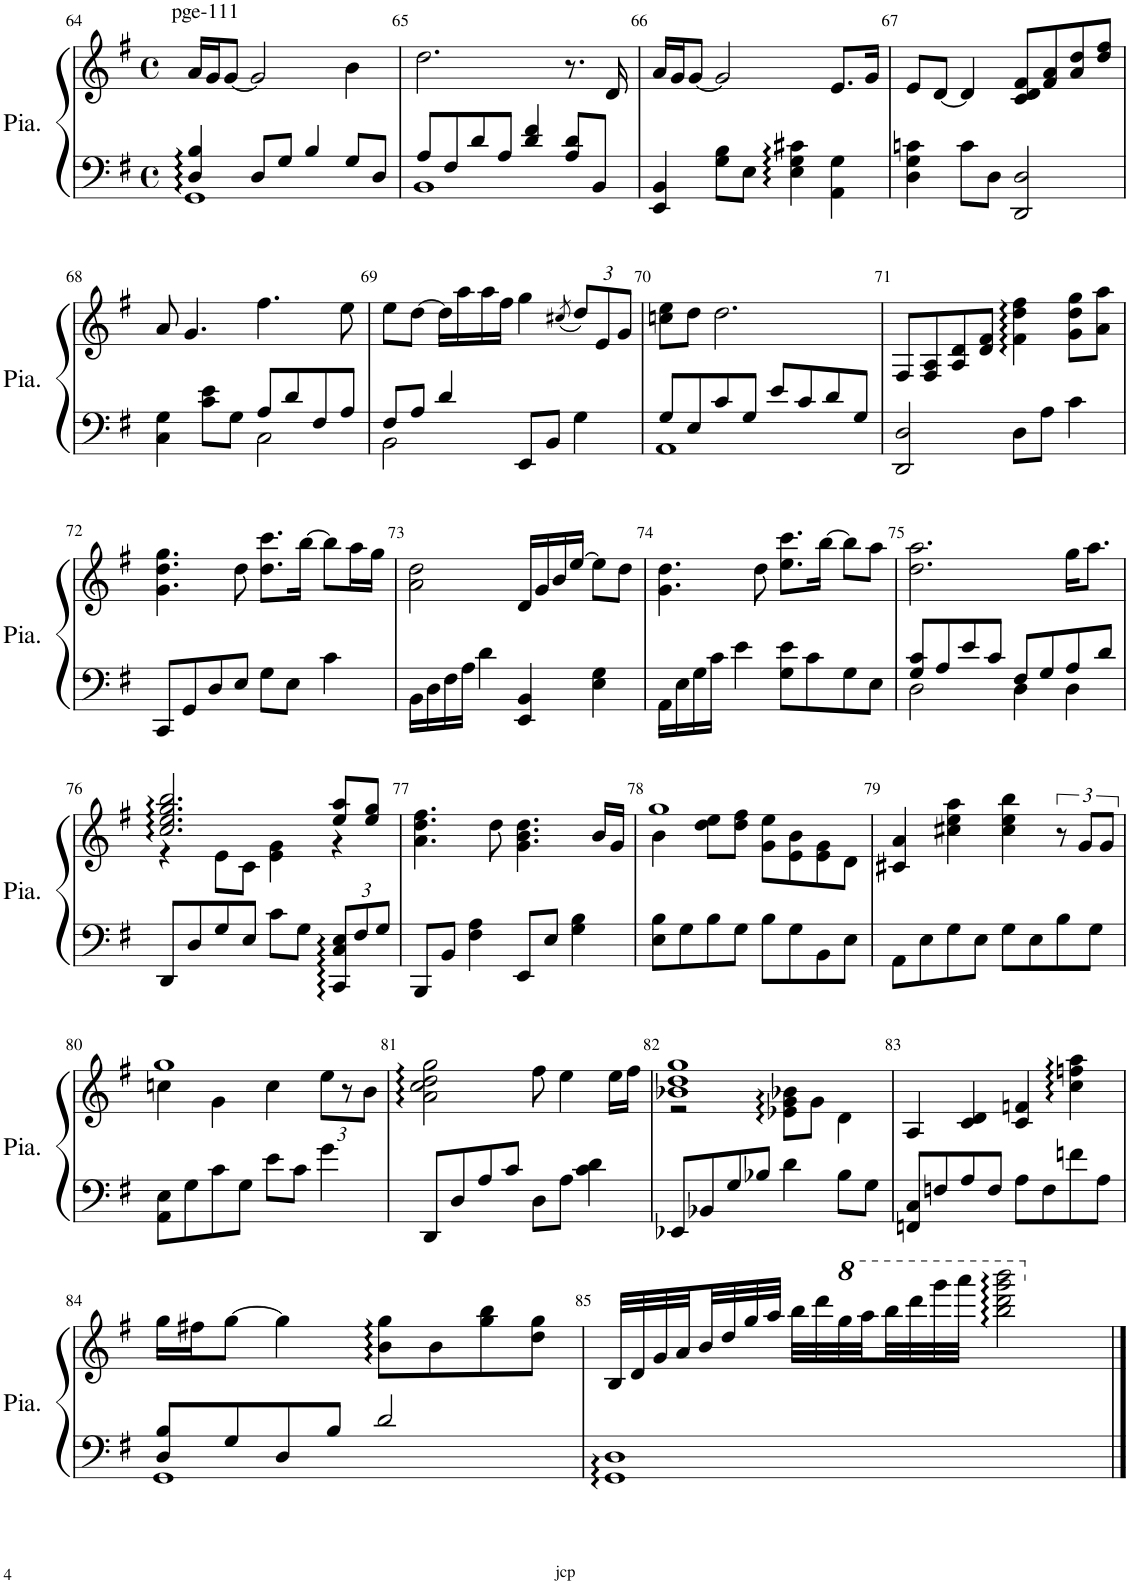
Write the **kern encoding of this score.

**kern	**kern
*part1	*part1
*staff2	*staff1
*I"Piano	*
*I'Pia.	*
!!LO:PB:g=z
*clefF4	*clefG2
*k[f#]	*k[f#]
*M4/4	*M4/4
*met(c)	*met(c)
=64	=64
*^	*
!	!	!LO:TX:a:t=pge-111
4D/ 4B/	1GG	16a/LL
.	.	16g/J
.	.	[8g/J
8D/L	.	2g/]
8G/J	.	.
4B/	.	.
8G/L	.	4b\
8D/J	.	.
=65	=65	=65
8A/L	1BB	2.dd\
8F#/	.	.
8d/	.	.
8A/J	.	.
4d/ 4f#/	.	.
8A/ 8d/L	.	8.r
8BB/J	.	.
.	.	16d/
*v	*v	*
=66	=66
4EE/ 4BB/	16a/LL
.	16g/J
.	[8g/J
8G\ 8B\L	2g/]
8E\J	.
4E\ 4G\ 4c#X\	.
4AA\ 4G\	8.e/L
.	16g/Jk
=67	=67
4D\ 4G\ 4cn\	8e/L
.	[8d/J
8c\L	4d/]
8D\J	.
2DD/ 2D/	8c/ 8d/ 8f#/L
.	8f#/ 8a/
.	8a/ 8dd/
.	8dd/ 8ff#/J
!!LO:LB:g=z
=68	=68
*^	*
4C\ 4G\	2ryy	8a/
.	.	4.g/
8c\ 8e\L	.	.
8G\J	.	.
8A/L	2C\	4.ff#\
8d/	.	.
8F#/	.	.
8A/J	.	8ee\
=69	=69	=69
8F#/L	2BB\	8ee\L
8A/J	.	[8dd\J
4d/	.	16dd\LL]
.	.	16aa\
.	.	16aa\
.	.	16ff#\JJ
8EE/L	2ryy	4gg\
8BB/J	.	.
.	.	(8qcc#X/
*	*	*Xbrackettup
4G\	.	12dd/L)
.	.	12e/
.	.	12g/J
=70	=70	=70
8G/L	1AA	8ccn\ 8ee\L
8E/	.	8dd\J
8c/	.	2.dd\
8G/J	.	.
8e/L	.	.
8c/	.	.
8d/	.	.
8G/J	.	.
*v	*v	*
=71	=71
2DD/ 2D/	8F#/L
.	8F#/ 8A/
.	8A/ 8d/
.	8d/ 8f#/J
8D\L	4f#\ 4dd\ 4ff#\
8A\J	.
4c\	8g\ 8dd\ 8gg\L
.	8a\ 8aa\J
!!LO:LB:g=z
=72	=72
8CC/L	4.g\ 4.dd\ 4.gg\
8GG/	.
8D/	.
8E/J	8dd\
8G\L	8.dd\ 8.ccc\L
8E\J	.
.	[16bb\Jk
4c\	8bb\L]
.	16aa\L
.	16gg\JJ
=73	=73
16BB\LL	2a\ 2dd\
16D\	.
16F#\	.
16A\JJ	.
4d\	.
4EE/ 4BB/	16d/LL
.	16g/
.	16b/
.	[16ee/JJ
4E\ 4G\	8ee\L]
.	8dd\J
=74	=74
16AA\LL	4.g\ 4.dd\
16E\	.
16G\	.
16c\JJ	.
4e\	.
.	8dd\
8G\ 8e\L	8.ee\ 8.ccc\L
8c\	.
.	[16bb\Jk
8G\	8bb\L]
8E\J	8aa\J
=75	=75
*^	*
8G/ 8c/L	2D\	2.dd\ 2.aa\
8A/	.	.
8e/	.	.
8c/J	.	.
8F#/L	4D\	.
8G/	.	.
8A/	4D\	16gg\KL
.	.	8.aa\J
8d/J	.	.
*v	*v	*
!!LO:LB:g=z
=76	=76
*	*^
8DD/L	2.cc/ 2.ee/ 2.gg/ 2.bb/	4r
8D/	.	.
8G/	.	8e\L
8E/J	.	8c\J
8c\L	.	4e\ 4g\
8G\J	.	.
*Xbrackettup	*	*
12CC/ 12C/ 12E/L	8ee/ 8aa/L	4r
12F#/	.	.
.	8ee/ 8gg/J	.
12G/J	.	.
*	*v	*v
=77	=77
8BBB/L	4.a\ 4.dd\ 4.ff#\
8BB/J	.
4F#\ 4A\	.
.	8dd\
8EE/L	4.g\ 4.b\ 4.dd\
8E/J	.
4G\ 4B\	.
.	16b/LL
.	16g/JJ
=78	=78
*	*^
8E\ 8B\L	1gg	4b\
8G\	.	.
8B\	.	8dd\ 8ee\L
8G\J	.	8dd\ 8ff#\J
8B\L	.	8g\ 8ee\L
8G\	.	8e\ 8b\
8BB\	.	8e\ 8g\
8E\J	.	8d\J
*	*v	*v
=79	=79
8AA\L	4c#X/ 4a/
8E\	.
8G\	4cc#X\ 4ee\ 4aa\
8E\J	.
8G\L	4cc#\ 4ee\ 4bb\
8E\	.
*	*brackettup
8B\	12r
.	12g/L
8G\J	.
.	12g/J
!!LO:LB:g=z
=80	=80
*	*^
8AA\ 8E\L	1gg	4ccn\
8G\	.	.
8c\	.	4g\
8G\J	.	.
8e\L	.	4cc\
8c\J	.	.
*	*	*Xbrackettup
4g\	.	12ee\L
.	.	12r
.	.	12b\J
*	*v	*v
=81	=81
8DD/L	2a\ 2cc\ 2dd\ 2gg\
8D/	.
8A/	.
8c/J	.
8D\L	8ff#\
8A\J	4ee\
4c\ 4d\	.
.	16ee\LL
.	16ff#\JJ
=82	=82
*	*^
8EE-X/L	1b-X 1dd 1gg	2r
8BB-X/	.	.
8G/	.	.
8B-X/J	.	.
4d\	.	8e-X\ 8g\ 8b-X\L
.	.	8g\J
8B-\L	.	4d\
8G\J	.	.
*	*v	*v
=83	=83
8FFn/ 8C/L	4A/
8Fn/	.
8A/	4c/ 4d/
8F/J	.
8A\L	4c/ 4fn/
8F\	.
8fn\	4cc\ 4ffn\ 4aa\
8A\J	.
!!LO:LB:g=z
=84	=84
*^	*
8D/ 8B/L	1GG	16gg\LL
.	.	16ff#X\J
8G/	.	[8gg\J
8D/	.	4gg\]
8B/J	.	.
2d/	.	8b\ 8gg\L
.	.	8b\
.	.	8gg\ 8bb\
.	.	8dd\ 8gg\J
*v	*v	*
=85	=85
1GG 1D	32B/LLL
.	32d/
.	32g/
.	32a/
.	32b/
.	32dd/
.	32gg/
.	32aa/JJJ
.	32bb\LLL
.	32ddd\
*	*8va
.	32ggg\
.	32aaa\
.	32bbb\
.	32dddd\
.	32gggg\
.	32aaaa\JJJ
.	2bbb\ 2dddd\ 2gggg\ 2bbbb\
*	*X8va
==	==
*-	*-
